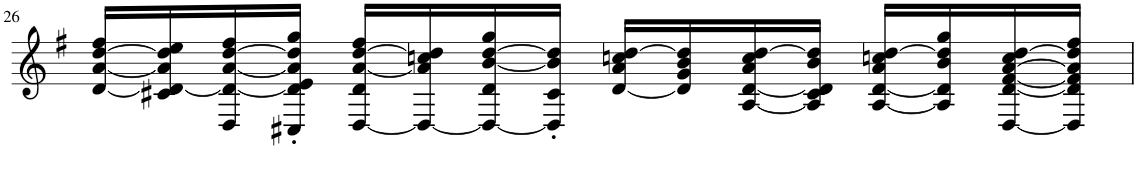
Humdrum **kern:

**kern
*part1
*staff1
*I"Violin I
*I'Vin i.
!!LO:PB:g=z
*clefG2
*k[f#]
*M4/4
=26
[16d/ [16a/ [16dd/ 16ff#/LL
16c#X/ 16d/_ 16a/] 16dd/] 16ee/
16D/ 16d/_ [16a/ [16dd/ 16ff#/
16C#X/' 16d/]' 16e/' 16a/]' 16dd/]' 16gg/'JJ
[16D/ 16d/ [16a/ [16dd/ 16ff#/LL
16D/_ 16a/] 16ccn/ 16dd/]
16D/_ 16d/ [16b/ [16dd/ 16gg/
16D/]' 16c#/' 16b/]' 16dd/]'JJ
[16d/ 16a/ 16ccn/ [16dd/LL
16d/] 16g/ 16b/ 16dd/]
[16A/ [16d/ 16a/ 16cc/ [16dd/
16A/] 16c#/ 16d/] 16b/ 16dd/]JJ
[16A/ [16d/ 16a/ 16ccn/ [16dd/LL
16A/] 16d/] 16b/ 16dd/] 16gg/
[16D/ [16d/ [16f#/ [16a/ 16cc/ [16dd/
16D/] 16d/] 16f#/] 16a/] 16dd/] 16ff#/JJ
=
*-
